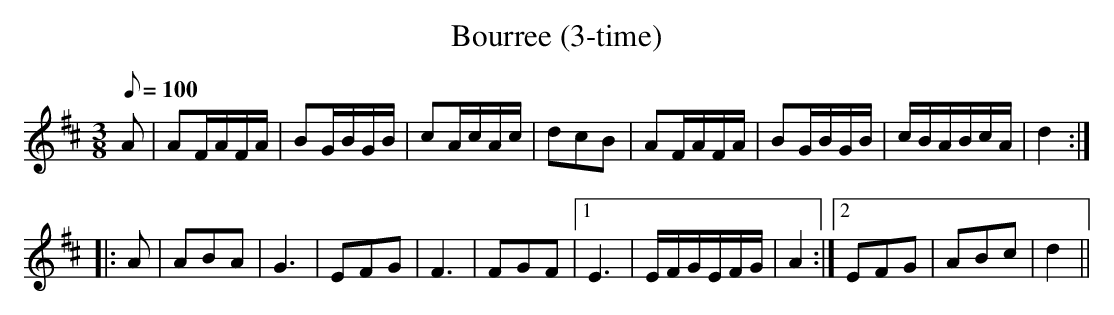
X:1
T:Bourree (3-time)
L:1/8
M:3/8
Q:100
K:D major
A|AF/A/F/A/|BG/B/G/B/|cA/c/A/c/|dcB|AF/A/F/A/|BG/B/G/B/|c/B/A/B/c/A/|d2::
A|ABA|G3|EFG|F3|FGF|1E3|E/F/G/E/F/G/|A2:|2EFG|ABc|d2||
